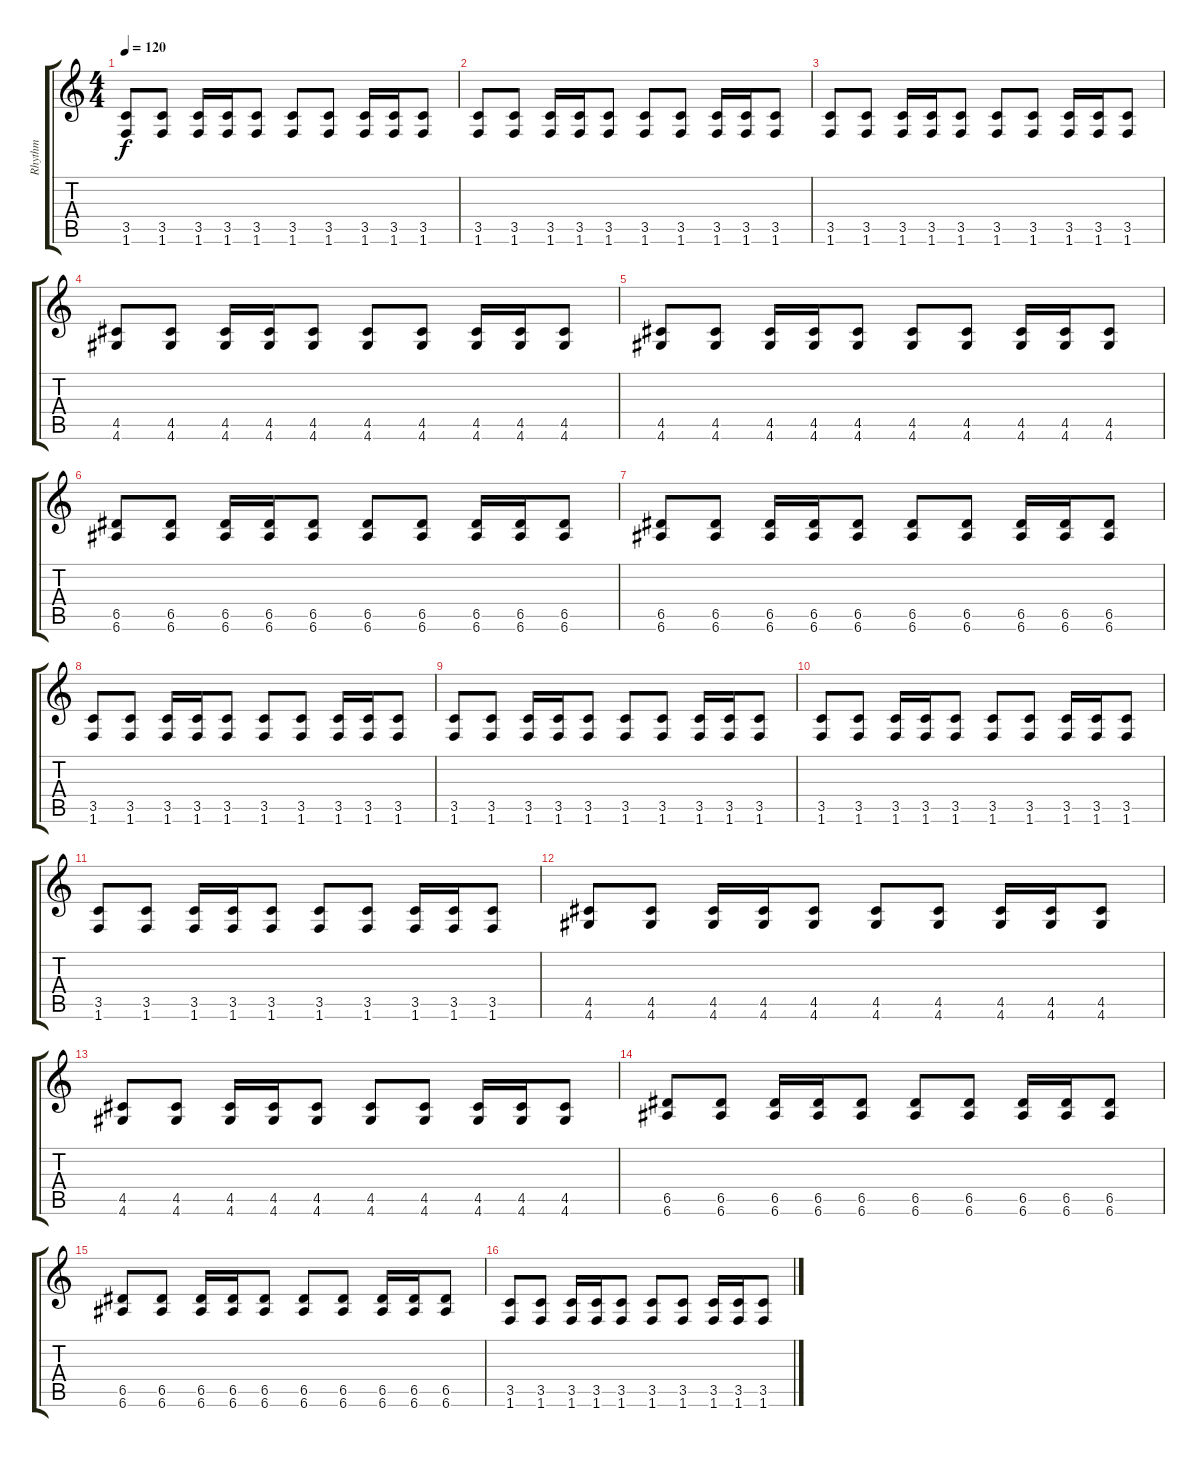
\track ("Rhythm" "Rhythm") {instrument distortionguitar}
\staff {score tabs}
\tuning (E4 B3 G3 D3 A2 E2) {hide}
\ts (4 4)
\tempo 120
\clef g2
\ks c
(3.5 1.6).8{dy f} (3.5 1.6).8 (3.5 1.6).16 (3.5 1.6).16 (3.5 1.6).8 (3.5 1.6).8 (3.5 1.6).8 (3.5 1.6).16 (3.5 1.6).16 (3.5 1.6).8 |
(3.5 1.6).8 (3.5 1.6).8 (3.5 1.6).16 (3.5 1.6).16 (3.5 1.6).8 (3.5 1.6).8 (3.5 1.6).8 (3.5 1.6).16 (3.5 1.6).16 (3.5 1.6).8 |
(3.5 1.6).8 (3.5 1.6).8 (3.5 1.6).16 (3.5 1.6).16 (3.5 1.6).8 (3.5 1.6).8 (3.5 1.6).8 (3.5 1.6).16 (3.5 1.6).16 (3.5 1.6).8 |
(4.5 4.6).8 (4.5 4.6).8 (4.5 4.6).16 (4.5 4.6).16 (4.5 4.6).8 (4.5 4.6).8 (4.5 4.6).8 (4.5 4.6).16 (4.5 4.6).16 (4.5 4.6).8 |
(4.5 4.6).8 (4.5 4.6).8 (4.5 4.6).16 (4.5 4.6).16 (4.5 4.6).8 (4.5 4.6).8 (4.5 4.6).8 (4.5 4.6).16 (4.5 4.6).16 (4.5 4.6).8 |
(6.5 6.6).8 (6.5 6.6).8 (6.5 6.6).16 (6.5 6.6).16 (6.5 6.6).8 (6.5 6.6).8 (6.5 6.6).8 (6.5 6.6).16 (6.5 6.6).16 (6.5 6.6).8 |
(6.5 6.6).8 (6.5 6.6).8 (6.5 6.6).16 (6.5 6.6).16 (6.5 6.6).8 (6.5 6.6).8 (6.5 6.6).8 (6.5 6.6).16 (6.5 6.6).16 (6.5 6.6).8 |
(3.5 1.6).8 (3.5 1.6).8 (3.5 1.6).16 (3.5 1.6).16 (3.5 1.6).8 (3.5 1.6).8 (3.5 1.6).8 (3.5 1.6).16 (3.5 1.6).16 (3.5 1.6).8 |
(3.5 1.6).8 (3.5 1.6).8 (3.5 1.6).16 (3.5 1.6).16 (3.5 1.6).8 (3.5 1.6).8 (3.5 1.6).8 (3.5 1.6).16 (3.5 1.6).16 (3.5 1.6).8 |
(3.5 1.6).8 (3.5 1.6).8 (3.5 1.6).16 (3.5 1.6).16 (3.5 1.6).8 (3.5 1.6).8 (3.5 1.6).8 (3.5 1.6).16 (3.5 1.6).16 (3.5 1.6).8 |
(3.5 1.6).8 (3.5 1.6).8 (3.5 1.6).16 (3.5 1.6).16 (3.5 1.6).8 (3.5 1.6).8 (3.5 1.6).8 (3.5 1.6).16 (3.5 1.6).16 (3.5 1.6).8 |
(4.5 4.6).8 (4.5 4.6).8 (4.5 4.6).16 (4.5 4.6).16 (4.5 4.6).8 (4.5 4.6).8 (4.5 4.6).8 (4.5 4.6).16 (4.5 4.6).16 (4.5 4.6).8 |
(4.5 4.6).8 (4.5 4.6).8 (4.5 4.6).16 (4.5 4.6).16 (4.5 4.6).8 (4.5 4.6).8 (4.5 4.6).8 (4.5 4.6).16 (4.5 4.6).16 (4.5 4.6).8 |
(6.5 6.6).8 (6.5 6.6).8 (6.5 6.6).16 (6.5 6.6).16 (6.5 6.6).8 (6.5 6.6).8 (6.5 6.6).8 (6.5 6.6).16 (6.5 6.6).16 (6.5 6.6).8 |
(6.5 6.6).8 (6.5 6.6).8 (6.5 6.6).16 (6.5 6.6).16 (6.5 6.6).8 (6.5 6.6).8 (6.5 6.6).8 (6.5 6.6).16 (6.5 6.6).16 (6.5 6.6).8 |
(3.5 1.6).8 (3.5 1.6).8 (3.5 1.6).16 (3.5 1.6).16 (3.5 1.6).8 (3.5 1.6).8 (3.5 1.6).8 (3.5 1.6).16 (3.5 1.6).16 (3.5 1.6).8
